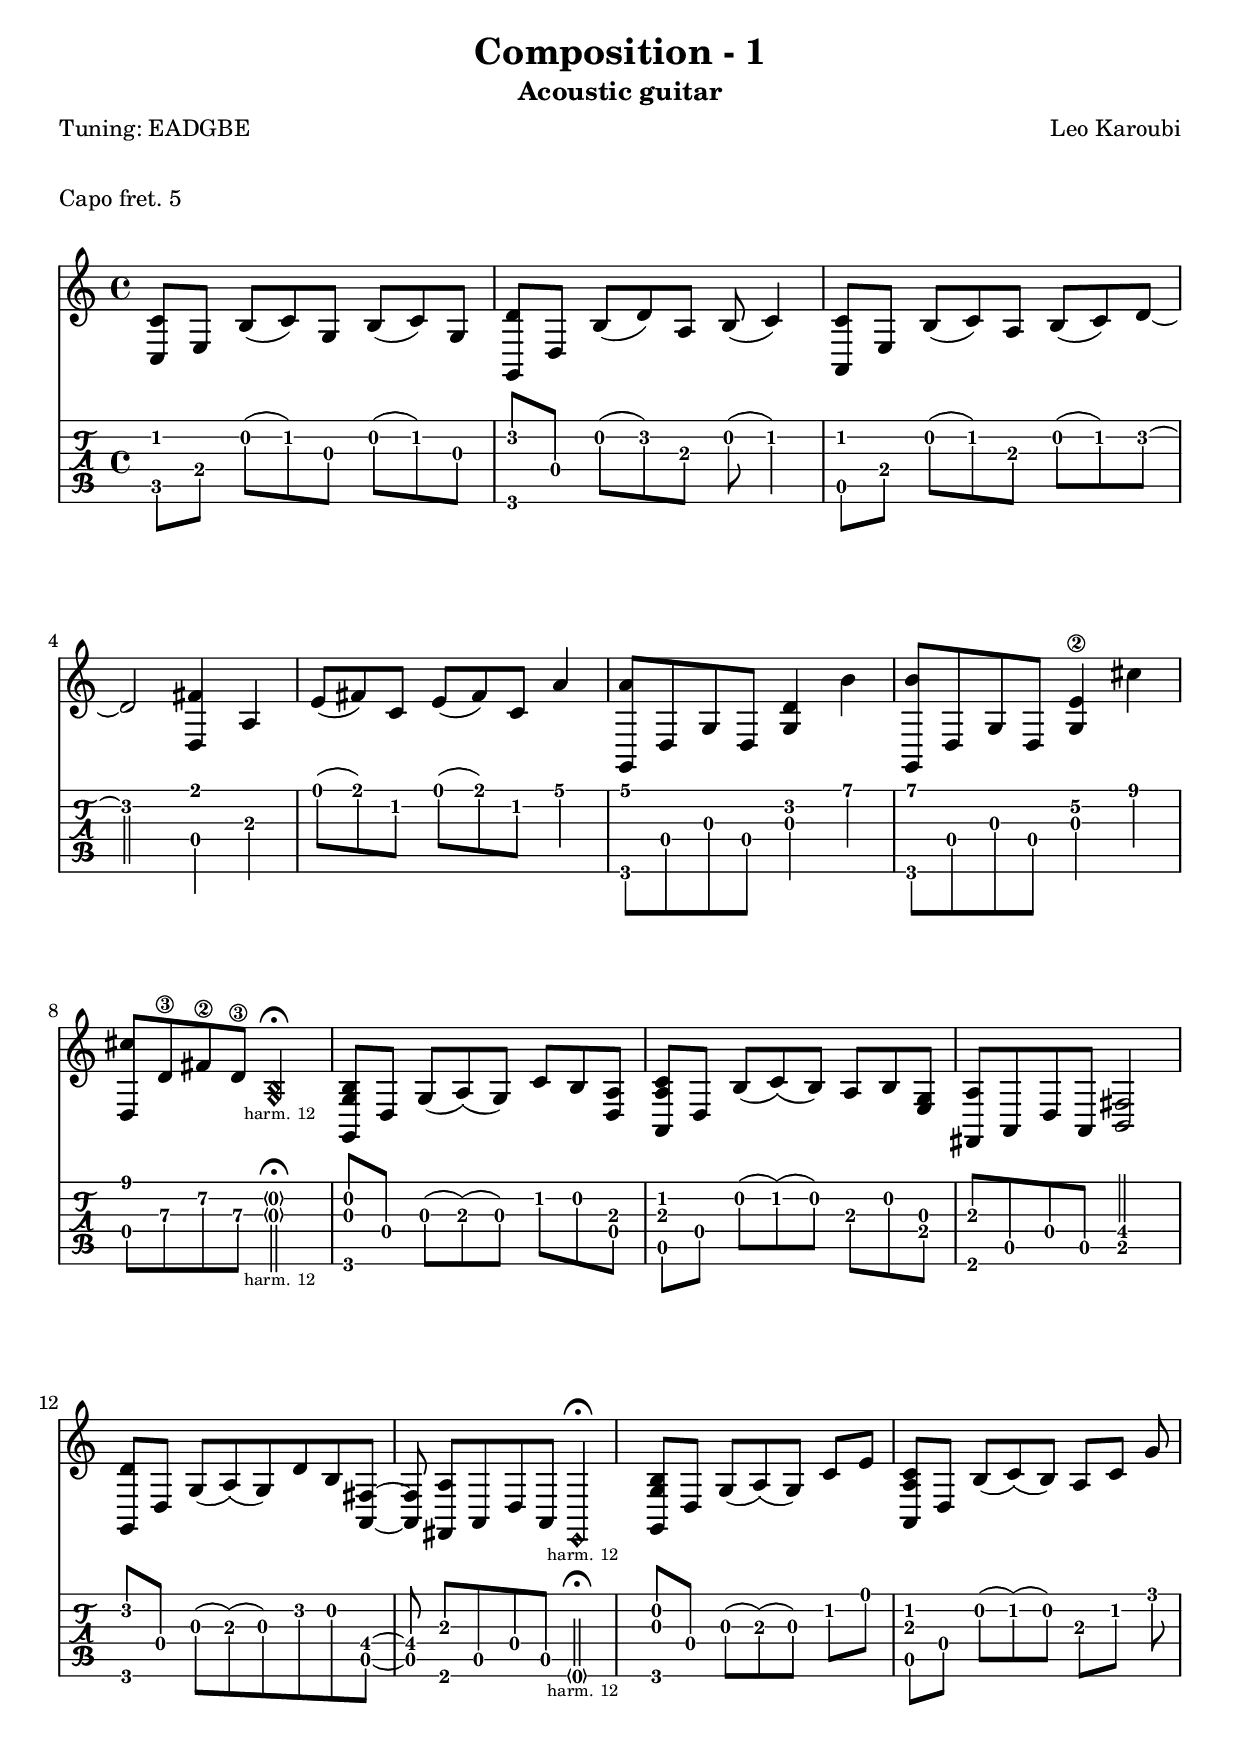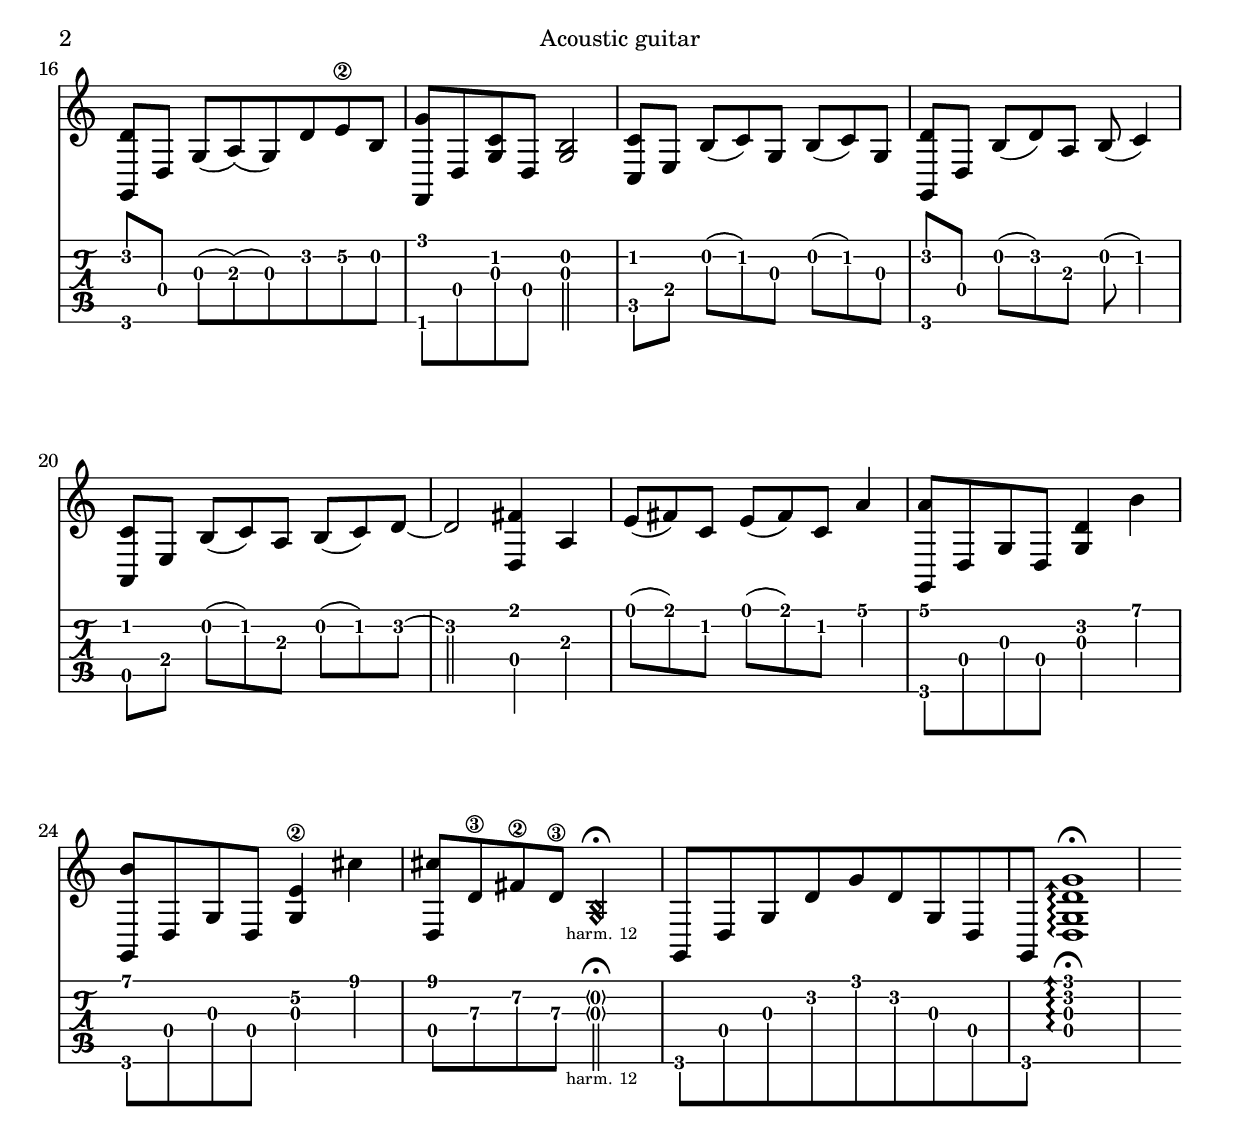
\version "2.22.1"
\include "english.ly"
\header {
  title = "Composition - 1"
  subtitle = ""
  instrument = "Acoustic guitar"
  meter = "Tuning: EADGBE"
  arranger = "Leo Karoubi"
  % composer = "Leo Karoubi"
}

\layout { 
  indent = 0.0\cm 
  #(layout-set-staff-size 21)
  \context {
    \Score
    \override Glissando.thickness = #3
    \override SpacingSpanner.common-shortest-duration = #(ly:make-moment 1/16)
  }
}
\markup { 
  \vspace #1
}

timeSign = 4/4
harmTwelveMarkup = \fermata-\markup { \center-align \abs-fontsize #8 { harm. 12 }}

chorus = {
  <c c'>8 e b8([ c') g] b8([ c') g] |
  <g, d'>8 d b8([ d') a] b8( c'4) | 
  <a, c'>8 e b8([ c') a] b8([ c') d'~] |
  d'2 <d f-sharp'>4 a4 | 
  e'8([ f-sharp') c'] e'8([ f-sharp') c'] a'4 |
  <g, a'>8 d g d <g d'>4 b'4 |
  <g, b'>8 d g d <g e'\2>4  c-sharp''4 |
  <d c-sharp''>8 d'\3 f-sharp'\2 d'\3  <g\harmonic b\harmonic>2\harmTwelveMarkup
}

verse = {
  <g, g b>8[ d] g8[(a()g)] c'8[b <d a>] |
  <a, c' a>8[ d] b8[(c'()b)] a8[b <e g>] |
  <f-sharp, a>8[ a, d a,] <b, f-sharp>2 |
  <g, d'>8[ d] g8[(a()g) d' b <a, f-sharp>~] |
  <a, f-sharp> <f-sharp, a>8[ a, d a,] <e,\harmonic>2\harmTwelveMarkup
  <g, g b>8[ d] g8[(a()g)] c'8[ e'] |
  <a, c' a>8[ d] b8[(c'()b)] a8[c'] g' |
  <g, d'>8[ d] g8[(a()g) d' e'\2 b] |
  <f, g'>8[ d <g c'> d] <g b>2

}

outro = {
  g,8[ d g d' g' d' g d g,] 
  \arpeggioArrowUp<d g d' g'>1\arpeggio\fermata
}


full_part = {
  \chorus
  \verse
  \chorus
  \outro
}

\score {
  \header {
    piece = "Capo fret. 5"
  }
  <<
  \new Staff {
    \clef "G"
    \time \timeSign
    \full_part
  }
  \new TabStaff {
    \set TabStaff.minimumFret = #0
    \tabFullNotation
    \time \timeSign
    \full_part
  }
  >>
}
